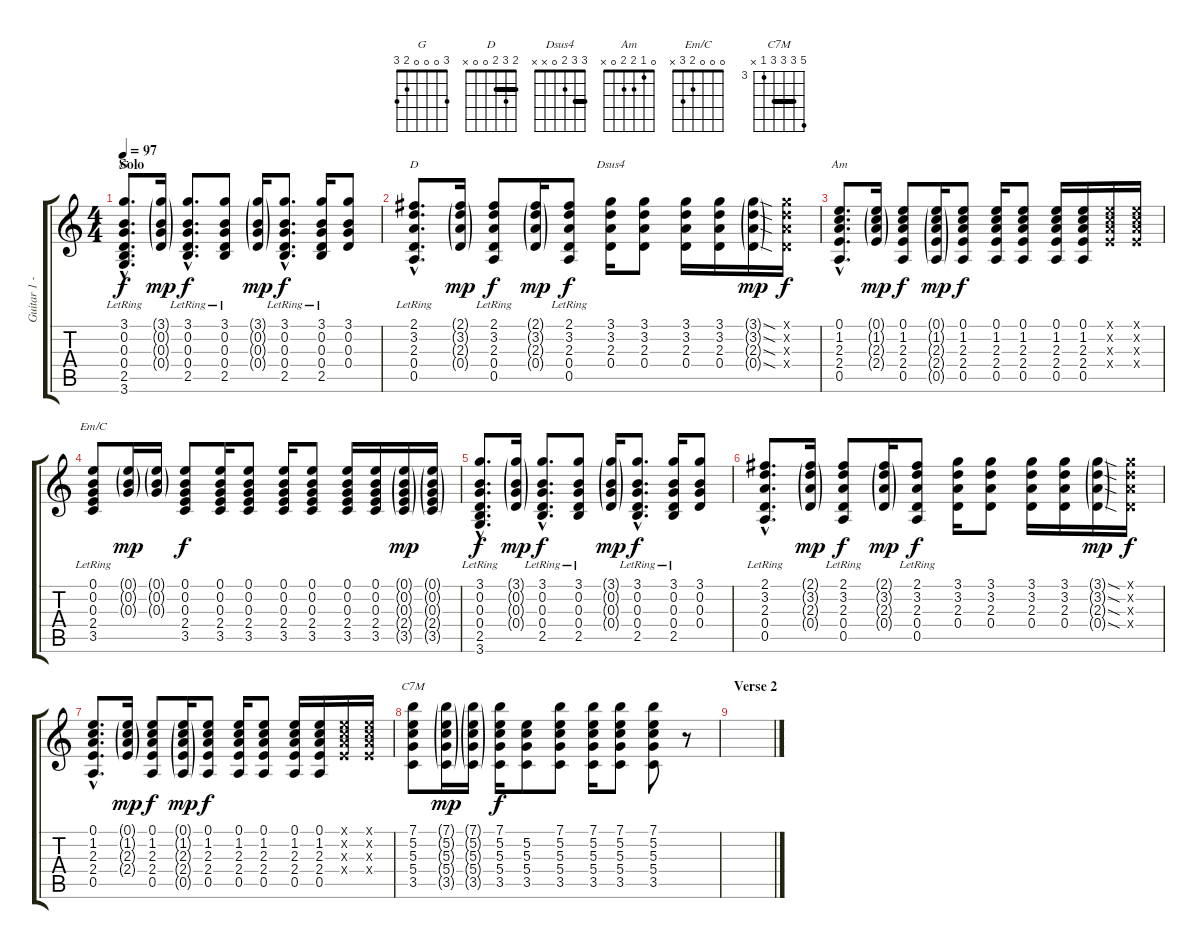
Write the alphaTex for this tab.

\track ("Guitar 1 - John F" "Guitar 1 -") {instrument acousticguitarsteel}
\staff {score tabs}
\tuning (E4 B3 G3 D3 A2 E2) {hide}
\chord ("G" 3 0 0 0 2 3)
\chord ("D" 2 3 2 0 0 x) {barre 2}
\chord ("Dsus4" 3 3 2 0 x x) {barre 3}
\chord ("Am" 0 1 2 2 0 x)
\chord ("Em/C" 0 0 0 2 3 x)
\chord ("C7M" 7 5 5 5 3 x) {firstfret 3 barre 5}
\ts (4 4)
\section ("" "Solo")
\tempo 97
\clef g2
\ks c
(3.1{hac} 0.2{hac} 0.3{hac} 0.4{hac} 2.5{hac lr} 3.6{hac lr}).8{d ch "G" dy f} (3.1{g} 0.2{g} 0.3{g} 0.4{g}).16{dy mp} (3.1{hac} 0.2{hac} 0.3{hac} 0.4{hac} 2.5{hac lr}).8{d dy f} (3.1 0.2 0.3 0.4 2.5{lr}).8 (3.1{g} 0.2{g} 0.3{g} 0.4{g}).16{dy mp} (3.1{hac lr} 0.2{hac lr} 0.3{hac lr} 0.4{hac lr} 2.5{hac lr}).8{d dy f} (3.1 0.2 0.3 0.4 2.5{lr}).16 (3.1 0.2 0.3 0.4).8 |
(2.1{hac} 3.2{hac} 2.3{hac} 0.4{hac} 0.5{hac lr}).8{d ch "D"} (2.1{g} 3.2{g} 2.3{g} 0.4{g}).16{dy mp} (2.1 3.2 2.3 0.4 0.5{lr}).8{dy f} (2.1{g} 3.2{g} 2.3{g} 0.4{g}).16{dy mp} (2.1 3.2 2.3 0.4 0.5{lr}).8{dy f} (3.1 3.2 2.3 0.4).16{ch "Dsus4"} (3.1 3.2 2.3 0.4).8 (3.1 3.2 2.3 0.4).16 (3.1 3.2 2.3 0.4).16 (3.1{sod g} 3.2{sod g} 2.3{sod g} 0.4{sod g}).16{dy mp} (3.1{x} 3.2{x} 2.3{x} 0.4{x}).16{dy f} |
(0.1{hac} 1.2{hac} 2.3{hac} 2.4{hac} 0.5{hac}).8{d ch "Am"} (0.1{g} 1.2{g} 2.3{g} 2.4{g}).16{dy mp} (0.1 1.2 2.3 2.4 0.5).8{dy f} (0.1{g} 1.2{g} 2.3{g} 2.4{g} 0.5{g}).16{dy mp} (0.1 1.2 2.3 2.4 0.5).8{dy f} (0.1 1.2 2.3 2.4 0.5).16 (0.1 1.2 2.3 2.4 0.5).8 (0.1 1.2 2.3 2.4 0.5).16 (0.1 1.2 2.3 2.4 0.5).16 (0.1{x} 1.2{x} 2.3{x} 2.4{x}).16 (0.1{x} 1.2{x} 2.3{x} 2.4{x}).16 |
(0.1{lr} 0.2{lr} 0.3{lr} 2.4{lr} 3.5{lr}).8{ch "Em/C"} (0.1{g} 0.2{g} 0.3{g}).16{dy mp} (0.1{g} 0.2{g} 0.3{g}).16 (0.1 0.2 0.3 2.4 3.5).8{dy f} (0.1 0.2 0.3 2.4 3.5).16 (0.1 0.2 0.3 2.4 3.5).8 (0.1 0.2 0.3 2.4 3.5).16 (0.1 0.2 0.3 2.4 3.5).8 (0.1 0.2 0.3 2.4 3.5).16 (0.1 0.2 0.3 2.4 3.5).16 (0.1{g} 0.2{g} 0.3{g} 2.4{g} 3.5{g}).16{dy mp} (0.1{g} 0.2{g} 0.3{g} 2.4{g} 3.5{g}).16 |
(3.1{hac} 0.2{hac} 0.3{hac} 0.4{hac} 2.5{hac lr} 3.6{hac lr}).8{d dy f} (3.1{g} 0.2{g} 0.3{g} 0.4{g}).16{dy mp} (3.1{hac} 0.2{hac} 0.3{hac} 0.4{hac} 2.5{hac lr}).8{d dy f} (3.1 0.2 0.3 0.4 2.5{lr}).8 (3.1{g} 0.2{g} 0.3{g} 0.4{g}).16{dy mp} (3.1{hac lr} 0.2{hac lr} 0.3{hac lr} 0.4{hac lr} 2.5{hac lr}).8{d dy f} (3.1 0.2 0.3 0.4 2.5{lr}).16 (3.1 0.2 0.3 0.4).8 |
(2.1{hac} 3.2{hac} 2.3{hac} 0.4{hac} 0.5{hac lr}).8{d} (2.1{g} 3.2{g} 2.3{g} 0.4{g}).16{dy mp} (2.1 3.2 2.3 0.4 0.5{lr}).8{dy f} (2.1{g} 3.2{g} 2.3{g} 0.4{g}).16{dy mp} (2.1 3.2 2.3 0.4 0.5{lr}).8{dy f} (3.1 3.2 2.3 0.4).16 (3.1 3.2 2.3 0.4).8 (3.1 3.2 2.3 0.4).16 (3.1 3.2 2.3 0.4).16 (3.1{sod g} 3.2{sod g} 2.3{sod g} 0.4{sod g}).16{dy mp} (3.1{x} 3.2{x} 2.3{x} 0.4{x}).16{dy f} |
(0.1{hac} 1.2{hac} 2.3{hac} 2.4{hac} 0.5{hac}).8{d} (0.1{g} 1.2{g} 2.3{g} 2.4{g}).16{dy mp} (0.1 1.2 2.3 2.4 0.5).8{dy f} (0.1{g} 1.2{g} 2.3{g} 2.4{g} 0.5{g}).16{dy mp} (0.1 1.2 2.3 2.4 0.5).8{dy f} (0.1 1.2 2.3 2.4 0.5).16 (0.1 1.2 2.3 2.4 0.5).8 (0.1 1.2 2.3 2.4 0.5).16 (0.1 1.2 2.3 2.4 0.5).16 (0.1{x} 1.2{x} 2.3{x} 2.4{x}).16 (0.1{x} 1.2{x} 2.3{x} 2.4{x}).16 |
(7.1 5.2 5.3 5.4 3.5).8{ch "C7M"} (7.1{g} 5.2{g} 5.3{g} 5.4{g} 3.5{g}).16{dy mp} (7.1{g} 5.2{g} 5.3{g} 5.4{g} 3.5{g}).16 (7.1 5.2 5.3 5.4 3.5).16{dy f} (5.2 5.3 5.4 3.5).8 (7.1 5.2 5.3 5.4 3.5).8 (7.1 5.2 5.3 5.4 3.5).16 (7.1 5.2 5.3 5.4 3.5).8 (7.1 5.2 5.3 5.4 3.5).8 r.8 |
\section ("" "Verse 2")
